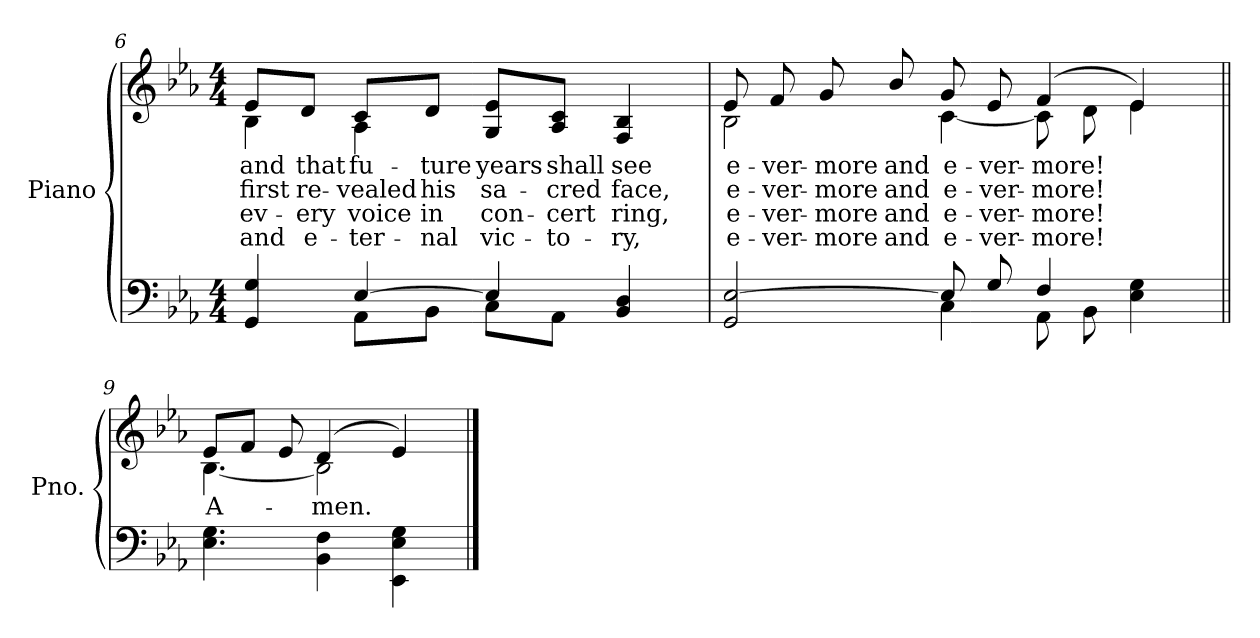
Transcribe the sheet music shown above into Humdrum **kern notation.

**kern	**kern	**text	**text	**text	**text
*part2	*part1	*part1	*part1	*part1	*part1
*staff2	*staff1	*staff1	*staff1	*staff1	*staff1
*I"Piano	*I"Piano	*	*	*	*
*I'Pno.	*I'Pno.	*	*	*	*
*clefF4	*clefG2	*	*	*	*
*k[b-e-a-]	*k[b-e-a-]	*	*	*	*
*E-:	*E-:	*	*	*	*
*M4/4	*M4/4	*	*	*	*
=6	=6	=6	=6	=6	=6
*^	*	*	*	*	*
!	!	!	!LO:LY:b:color=#000000	!LO:LY:b:color=#000000	!LO:LY:b:color=#000000	!LO:LY:b:color=#000000
*	*	*^	*	*	*	*
4GGi/ 4Gi	8ryy	8e-i/L	4B-i\	and	first	ev-	-and
!	!	!	!	!LO:LY:b:color=#000000	!LO:LY:b:color=#000000	!LO:LY:b:color=#000000	!LO:LY:b:color=#000000
.	8ryy	8di/J	.	that	re-	ery	e-
!	!	!	!	!LO:LY:b:color=#000000	!LO:LY:b:color=#000000	!LO:LY:b:color=#000000	!LO:LY:b:color=#000000
[4E-i/	8AA-i\L	8ci/L	4A-i\	fu-	-vealed	-voice	ter-
!	!	!	!	!LO:LY:b:color=#000000	!LO:LY:b:color=#000000	!LO:LY:b:color=#000000	!LO:LY:b:color=#000000
.	8BB-i\J	8di/J	.	-ture	his	-in	nal
!!LO:LB:g=z	!!
=7-	=7-	=7-	=7-	=7-	=7-	=7-	=7-
!	!	!	!	!LO:LY:b:color=#000000	!LO:LY:b:color=#000000	!LO:LY:b:color=#000000	!LO:LY:b:color=#000000
4E-i/]	8Ci\L	8Gi/ 8e-i/L	8ryy	years	sa-	con-	-vic-
!	!	!	!	!LO:LY:b:color=#000000	!LO:LY:b:color=#000000	!LO:LY:b:color=#000000	!LO:LY:b:color=#000000
.	8AA-i\J	8A-i/ 8ci/J	4ryy	shall	-cred	-cert	to-
!	!	!	!	!LO:LY:b:color=#000000	!LO:LY:b:color=#000000	!LO:LY:b:color=#000000	!LO:LY:b:color=#000000
4BB-i/ 4Di	8ryy	4Fi/ 4B-i	.	see	face,	-ring,	ry,
.	8ryy	.	8ryy	.	.	.	.
=8	=8	=8	=8	=8	=8	=8	=8
!	!	!	!	!LO:LY:b:color=#000000	!LO:LY:b:color=#000000	!LO:LY:b:color=#000000	!LO:LY:b:color=#000000
2GGi/ [2E-i	4ryy	8e-i/	2B-i\	e-	e-	e-	-e-
!	!	!	!	!LO:LY:b:color=#000000	!LO:LY:b:color=#000000	!LO:LY:b:color=#000000	!LO:LY:b:color=#000000
.	.	8fi/	.	-ver-	-ver-	-ver-	-ver-
!	!	!	!	!LO:LY:b:color=#000000	!LO:LY:b:color=#000000	!LO:LY:b:color=#000000	!LO:LY:b:color=#000000
.	8ryy	8gi/	.	-more	-more	-more	more
!	!	!	!	!LO:LY:b:color=#000000	!LO:LY:b:color=#000000	!LO:LY:b:color=#000000	!LO:LY:b:color=#000000
.	8ryy	8b-i/	.	and	and	and	and
!	!	!	!	!LO:LY:b:color=#000000	!LO:LY:b:color=#000000	!LO:LY:b:color=#000000	!LO:LY:b:color=#000000
8E-i/]	4Ci\	8gi/	[4ci\	e-	e-	e-	-e-
!	!	!	!	!LO:LY:b:color=#000000	!LO:LY:b:color=#000000	!LO:LY:b:color=#000000	!LO:LY:b:color=#000000
8Gi/	.	8e-i/	.	-ver-	-ver-	-ver-	-ver-
!	!	!	!	!LO:LY:b:color=#000000	!LO:LY:b:color=#000000	!LO:LY:b:color=#000000	!LO:LY:b:color=#000000
4Fi/	8AA-i\	(4fi/	8ci\]	-more!	-more!	more!	-more!
.	8BB-i\	.	8di\	.	.	.	.
4E-i\ 4Gi	8ryy	4e-i/)	4e-i\	.	.	.	.
.	8ryy	.	.	.	.	.	.
=9||	=9||	=9||	=9||	=9||	=9||	=9||	=9||
!	!	!	!	!LO:LY:b:color=#000000	!	!	!
4.E-i\ 4.Gi	8ryy	8e-i/L	[4.B-i\	A-	.	.	.
.	8ryy	8fi/J	.	.	.	.	.
.	4ryy	8e-i/	.	.	.	.	.
!	!	!	!	!LO:LY:b:color=#000000	!	!	!
4BB-i\ 4Fi	.	(4di/	2B-i\]	-men.	.	.	.
.	8ryy	.	.	.	.	.	.
4EE-i\ 4E-i 4Gi	8ryy	4e-i/)	.	.	.	.	.
.	8ryy	.	.	.	.	.	.
*v	*v	*	*	*	*	*	*
*	*v	*v	*	*	*	*
==	==	==	==	==	==
*-	*-	*-	*-	*-	*-
